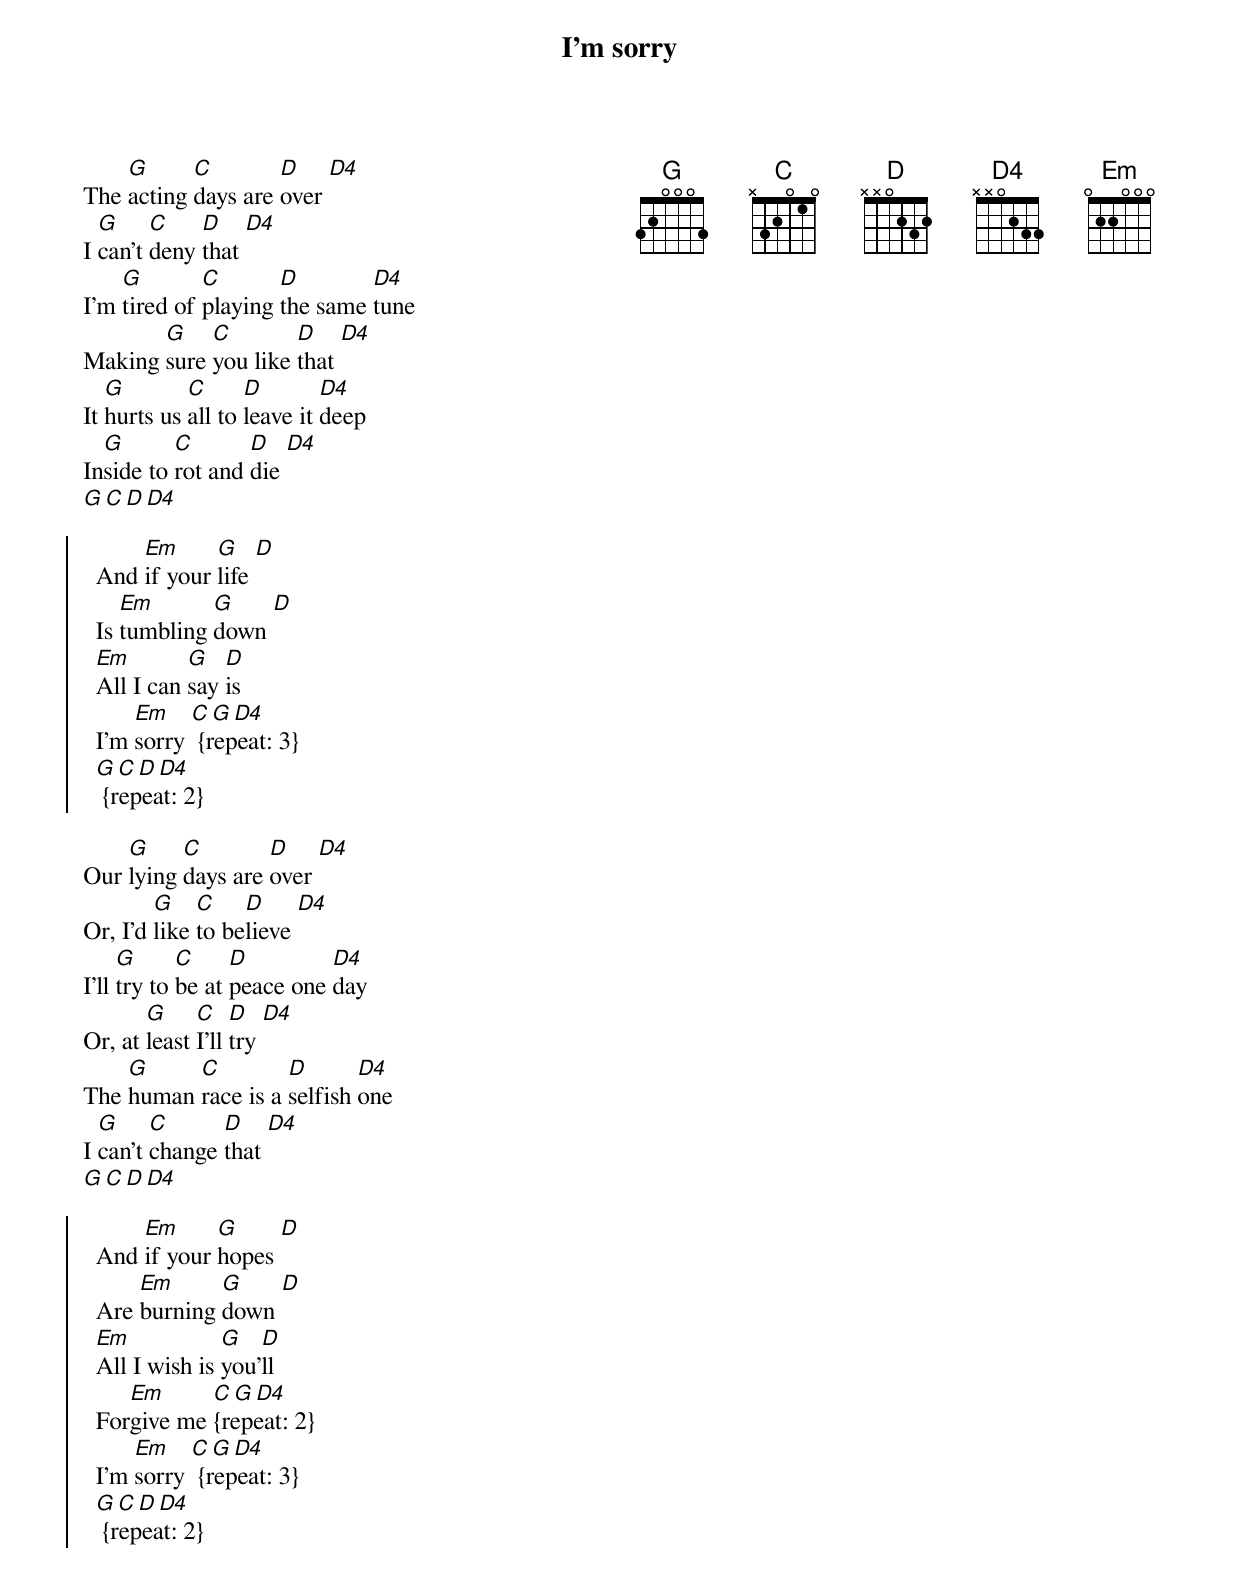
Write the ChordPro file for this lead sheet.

{title: I'm sorry}
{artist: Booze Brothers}
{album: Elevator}
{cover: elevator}
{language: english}
{columns: 2}
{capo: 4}
{define: G frets 3 2 0 0 3 3 special}
{define: C frets X 3 2 0 3 3 special}
{define: D frets X X 0 2 3 2}
{define: D4 frets X X 0 2 3 3 special}
{define: Em frets 0 2 2 0 0 0}

The [G]acting [C]days are [D]over [D4]
I [G]can't [C]deny [D]that [D4]
I'm [G]tired of [C]playing [D]the same [D4]tune
Making [G]sure [C]you like [D]that [D4]
It [G]hurts us [C]all to [D]leave it [D4]deep
In[G]side to [C]rot and [D]die [D4]
[G C D D4]

{start_of_chorus}
  And [Em]if your [G]life [D]
  Is [Em]tumbling [G]down [D]
  [Em]All I can [G]say [D]is
  I'm [Em]sorry [C G D4] {repeat: 3}
  [G C D D4] {repeat: 2}
{end_of_chorus}

Our [G]lying [C]days are [D]over [D4]
Or, I'd [G]like [C]to be[D]lieve [D4]
I'll [G]try to [C]be at [D]peace one [D4]day
Or, at [G]least [C]I'll [D]try [D4]
The [G]human [C]race is a [D]selfish [D4]one
I [G]can't [C]change [D]that [D4]
[G C D D4]

{start_of_chorus}
  And [Em]if your [G]hopes [D]
  Are [Em]burning [G]down [D]
  [Em]All I wish is [G]you'[D]ll
  For[Em]give me [C G D4]{repeat: 2}
  I'm [Em]sorry [C G D4] {repeat: 3}
  [G C D D4] {repeat: 2}
{end_of_chorus}
